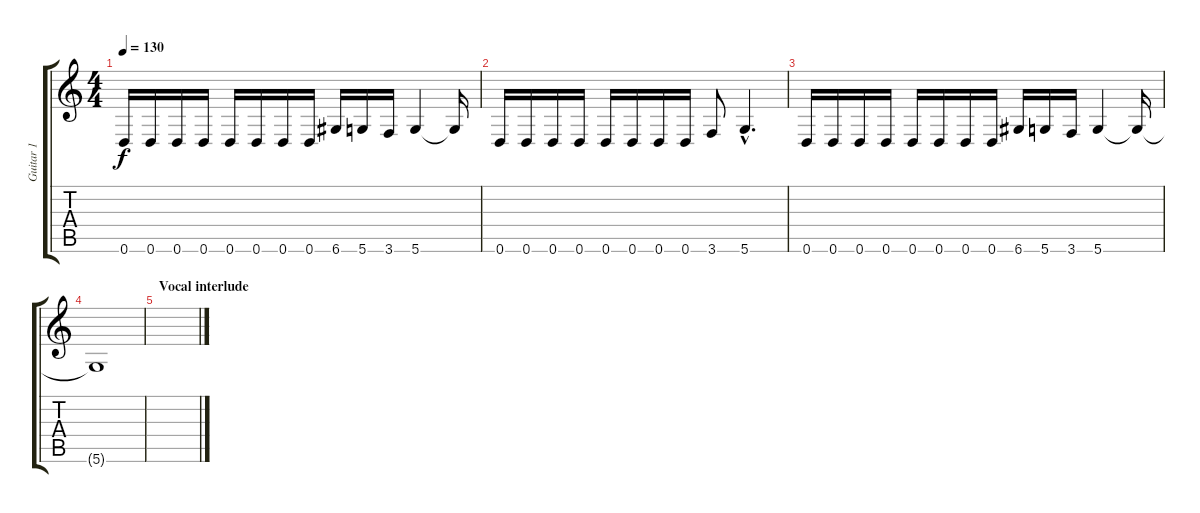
\track ("Guitar 1" "Guitar 1") {instrument overdrivenguitar}
\staff {score tabs}
\tuning (E4 B3 G3 D3 A2 D2) {hide}
\ts (4 4)
\tempo 130
\clef g2
\ks c
0.6.16{dy f} 0.6.16 0.6.16 0.6.16 0.6.16 0.6.16 0.6.16 0.6.16 6.6.16 5.6.16 3.6.16 5.6.4 5.6{t}.16 |
0.6.16 0.6.16 0.6.16 0.6.16 0.6.16 0.6.16 0.6.16 0.6.16 3.6.8 5.6{hac}.4{d} |
0.6.16 0.6.16 0.6.16 0.6.16 0.6.16 0.6.16 0.6.16 0.6.16 6.6.16 5.6.16 3.6.16 5.6.4 5.6{t}.16 |
5.6{t}.1 |
\section ("" "Vocal interlude")
